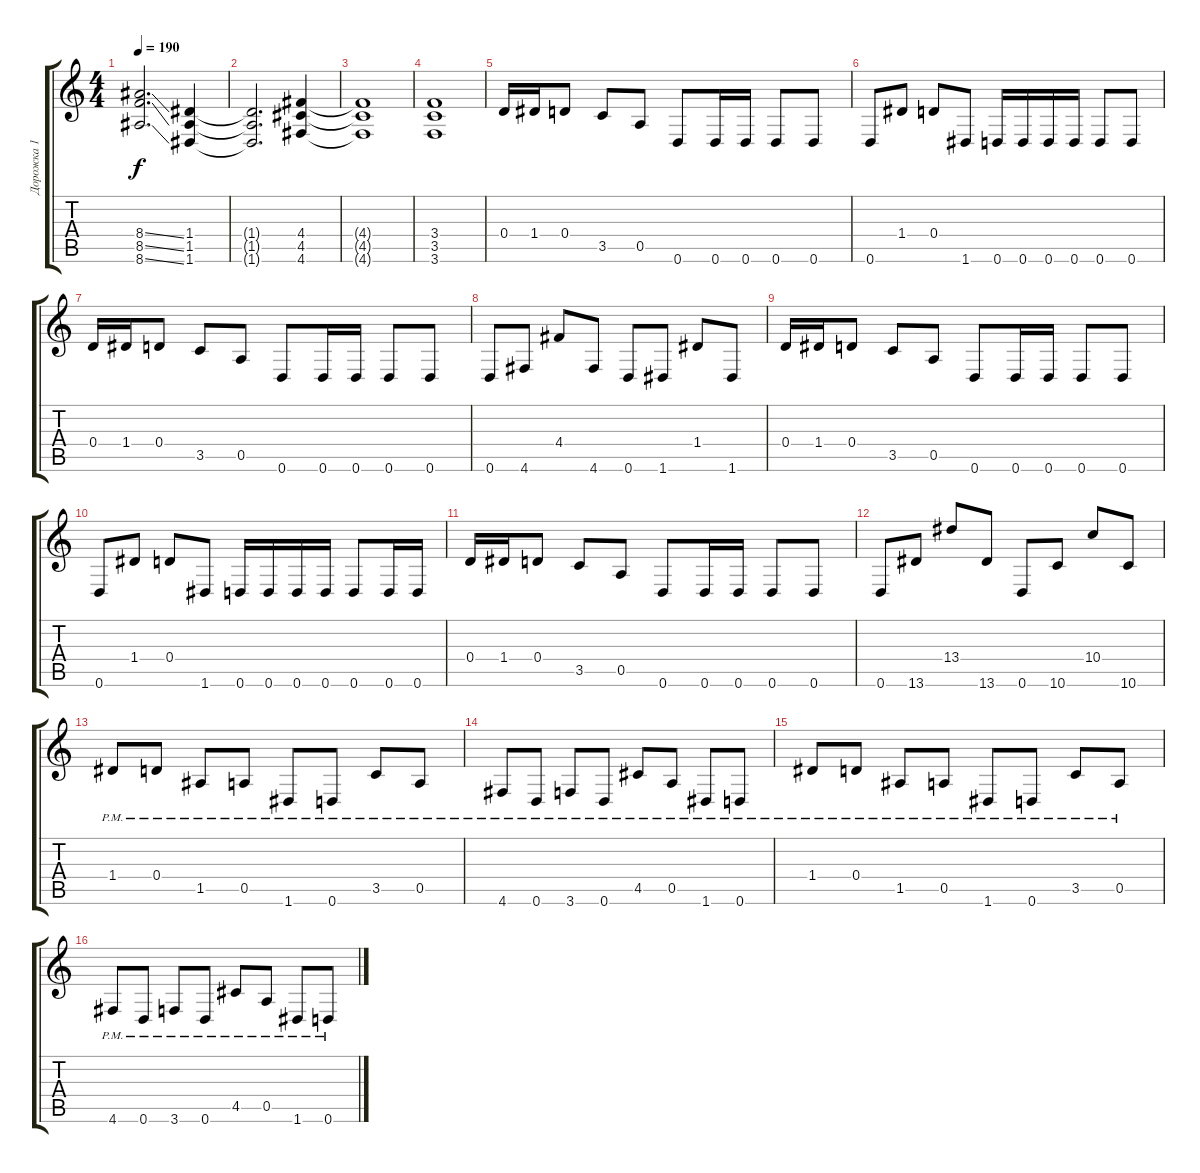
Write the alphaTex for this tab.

\track ("Дорожка 1" "Дорожка 1") {instrument distortionguitar}
\staff {score tabs}
\tuning (E4 B3 G3 D3 A2 D2) {hide}
\ts (4 4)
\tempo 190
\clef g2
\ks c
(8.4{ss} 8.5{ss} 8.6{ss}).2{d dy f} (1.4 1.5 1.6).4 |
(1.4{t} 1.5{t} 1.6{t}).2{d} (4.4 4.5 4.6).4 |
(4.4{t} 4.5{t} 4.6{t}).1 |
(3.4 3.5 3.6).1 |
0.4.16 1.4.16 0.4.8 3.5.8 0.5.8 0.6.8 0.6.16 0.6.16 0.6.8 0.6.8 |
0.6.8 1.4.8 0.4.8 1.6.8 0.6.16 0.6.16 0.6.16 0.6.16 0.6.8 0.6.8 |
0.4.16 1.4.16 0.4.8 3.5.8 0.5.8 0.6.8 0.6.16 0.6.16 0.6.8 0.6.8 |
0.6.8 4.6.8 4.4.8 4.6.8 0.6.8 1.6.8 1.4.8 1.6.8 |
0.4.16 1.4.16 0.4.8 3.5.8 0.5.8 0.6.8 0.6.16 0.6.16 0.6.8 0.6.8 |
0.6.8 1.4.8 0.4.8 1.6.8 0.6.16 0.6.16 0.6.16 0.6.16 0.6.8 0.6.16 0.6.16 |
0.4.16 1.4.16 0.4.8 3.5.8 0.5.8 0.6.8 0.6.16 0.6.16 0.6.8 0.6.8 |
0.6.8 13.6.8 13.4.8 13.6.8 0.6.8 10.6.8 10.4.8 10.6.8 |
1.4{pm}.8 0.4{pm}.8 1.5{pm}.8 0.5{pm}.8 1.6{pm}.8 0.6{pm}.8 3.5{pm}.8 0.5{pm}.8 |
4.6{pm}.8 0.6{pm}.8 3.6{pm}.8 0.6{pm}.8 4.5{pm}.8 0.5{pm}.8 1.6{pm}.8 0.6{pm}.8 |
1.4{pm}.8 0.4{pm}.8 1.5{pm}.8 0.5{pm}.8 1.6{pm}.8 0.6{pm}.8 3.5{pm}.8 0.5{pm}.8 |
4.6{pm}.8 0.6{pm}.8 3.6{pm}.8 0.6{pm}.8 4.5{pm}.8 0.5{pm}.8 1.6{pm}.8 0.6{pm}.8
